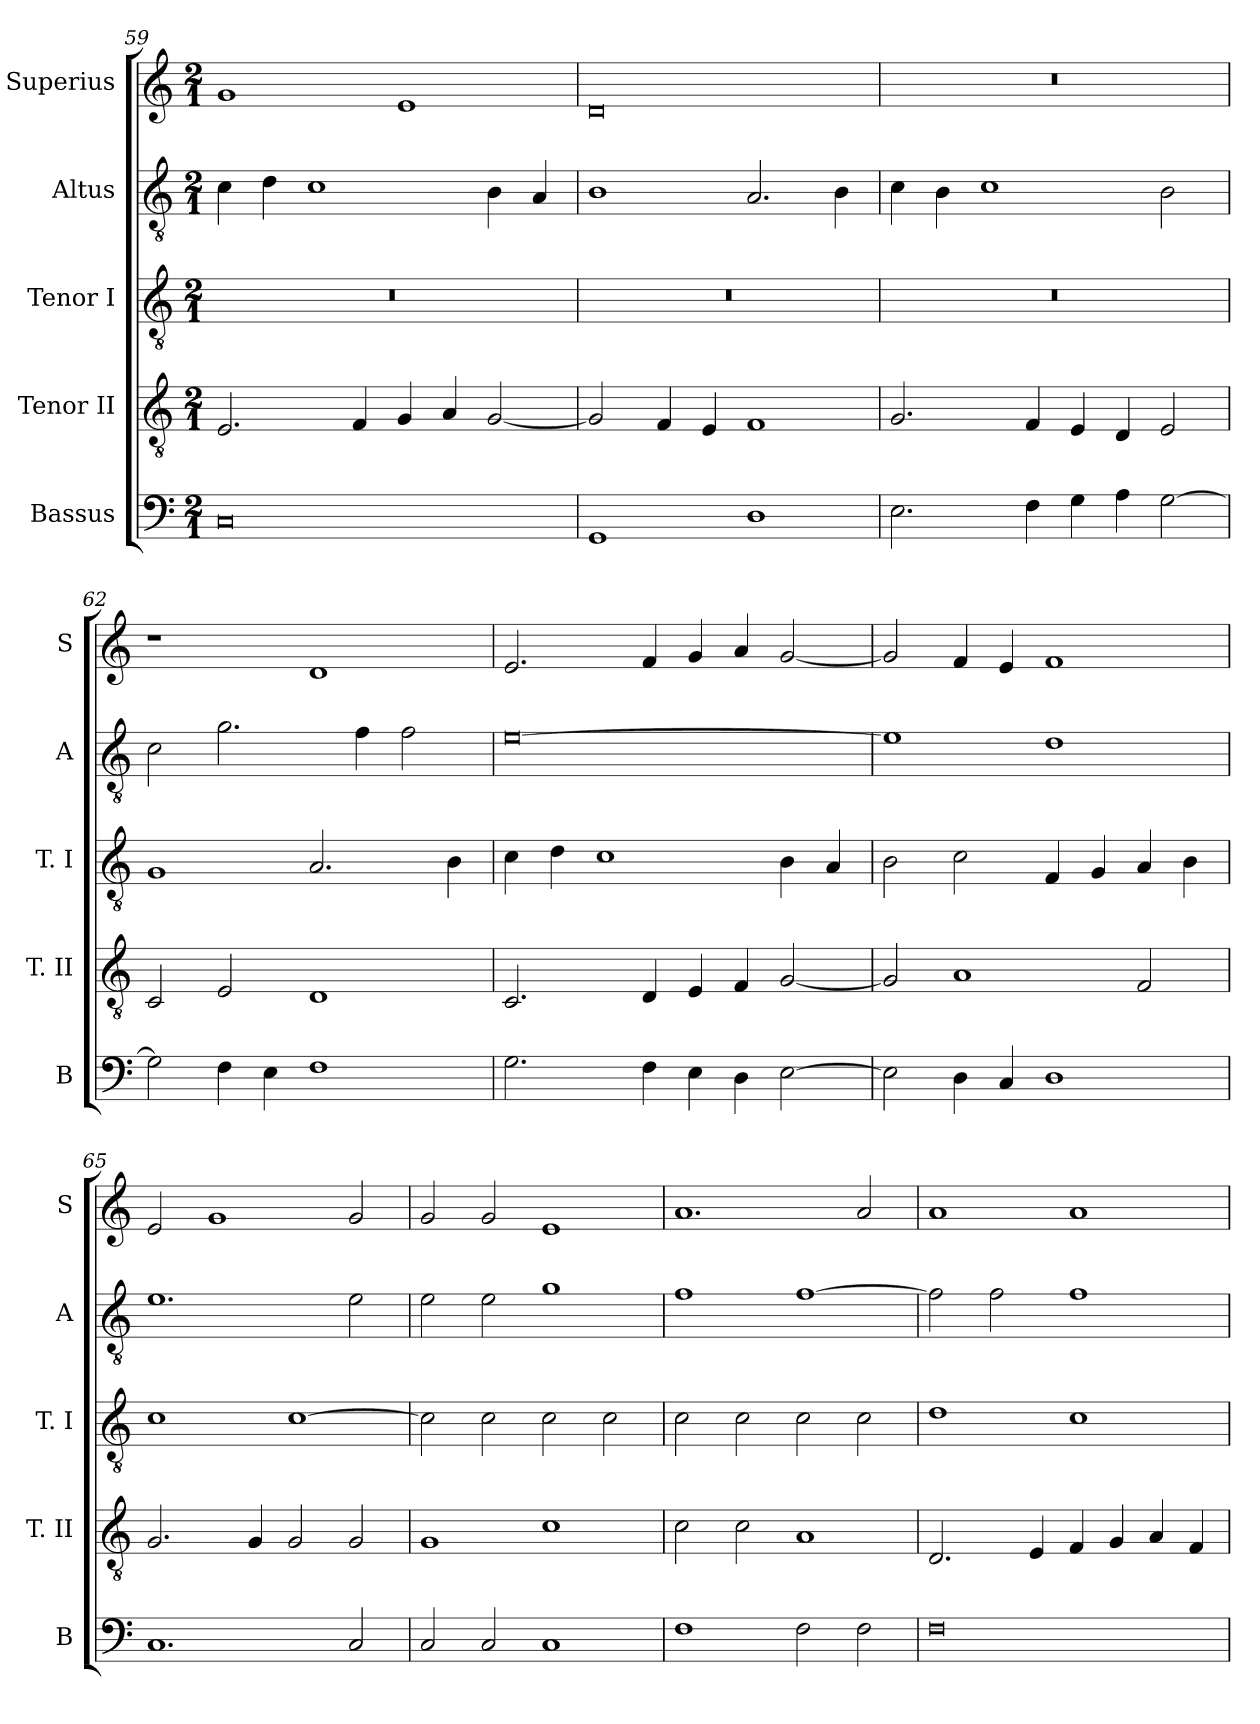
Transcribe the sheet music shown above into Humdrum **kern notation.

**kern	**kern	**kern	**kern	**kern
*part5	*part4	*part3	*part2	*part1
*staff5	*staff4	*staff3	*staff2	*staff1
*I"Bassus	*I"Tenor II	*I"Tenor I	*I"Altus	*I"Superius
*I'B	*I'T. II	*I'T. I	*I'A	*I'S
*clefF4	*clefGv2	*clefGv2	*clefGv2	*clefG2
*k[]	*k[]	*k[]	*k[]	*k[]
*C:	*C:	*C:	*C:	*C:
*M2/1	*M2/1	*M2/1	*M2/1	*M2/1
=59	=59	=59	=59	=59
0C	2.E	0r	4c	1g
.	.	.	4d	.
.	.	.	1c	.
.	4F	.	.	.
.	4G	.	.	1e
.	4A	.	.	.
.	[2G	.	4B	.
.	.	.	4A	.
=60	=60	=60	=60	=60
1GG	2G]	0r	1B	0d
.	4F	.	.	.
.	4E	.	.	.
1D	1F	.	2.A	.
.	.	.	4B	.
=61	=61	=61	=61	=61
2.E	2.G	0r	4c	0r
.	.	.	4B	.
.	.	.	1c	.
4F	4F	.	.	.
4G	4E	.	.	.
4A	4D	.	.	.
[2G	2E	.	2B	.
=62	=62	=62	=62	=62
2G]	2C	1G	2c	1r
4F	2E	.	2.g	.
4E	.	.	.	.
1F	1D	2.A	.	1d
.	.	.	4f	.
.	.	.	2f	.
.	.	4B	.	.
=63	=63	=63	=63	=63
2.G	2.C	4c	[0e	2.e
.	.	4d	.	.
.	.	1c	.	.
4F	4D	.	.	4f
4E	4E	.	.	4g
4D	4F	.	.	4a
[2E	[2G	4B	.	[2g
.	.	4A	.	.
=64	=64	=64	=64	=64
2E]	2G]	2B	1e]	2g]
4D	1A	2c	.	4f
4C	.	.	.	4e
1D	.	4F	1d	1f
.	.	4G	.	.
.	2F	4A	.	.
.	.	4B	.	.
=65	=65	=65	=65	=65
1.C	2.G	1c	1.e	2e
.	.	.	.	1g
.	4G	.	.	.
.	2G	[1c	.	.
2C	2G	.	2e	2g
=66	=66	=66	=66	=66
2C	1G	2c]	2e	2g
2C	.	2c	2e	2g
1C	1c	2c	1g	1e
.	.	2c	.	.
=67	=67	=67	=67	=67
1F	2c	2c	1f	1.a
.	2c	2c	.	.
2F	1A	2c	[1f	.
2F	.	2c	.	2a
=68	=68	=68	=68	=68
0F	2.D	1d	2f]	1a
.	.	.	2f	.
.	4E	.	.	.
.	4F	1c	1f	1a
.	4G	.	.	.
.	4A	.	.	.
.	4F	.	.	.
=	=	=	=	=
*-	*-	*-	*-	*-
